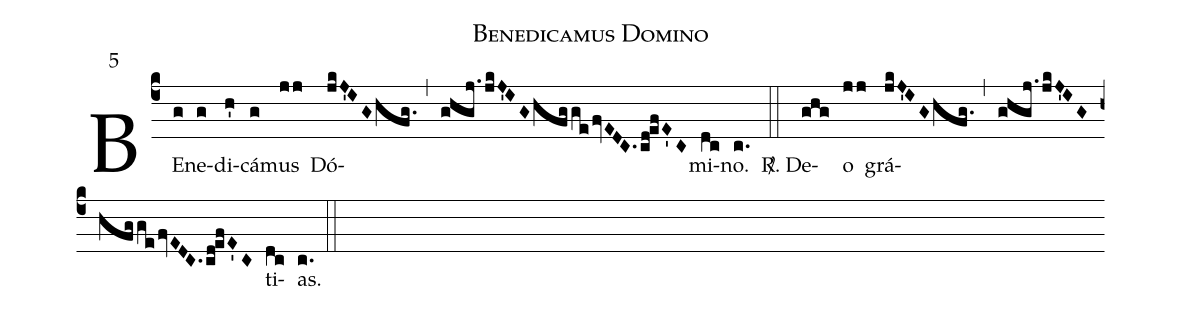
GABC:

name: Benedicamus Domino;
mode: 5;
%%
(c4)
BE(g)ne(g)di(h')cá(g)mus(jj) Dó(jkJ'IGhfg.,ghgj./jkJ'IGhfg/gefvEDC.cd!efE'C)mi(dc)no.(c.) (::)
<sp>R/</sp>. De(ghg)o(jj) grá(jkJ'IGhfg.,ghgj./jkJ'IGhfg/gefvEDC.cd!efE'C)ti(dc)as.(c.) (::)
